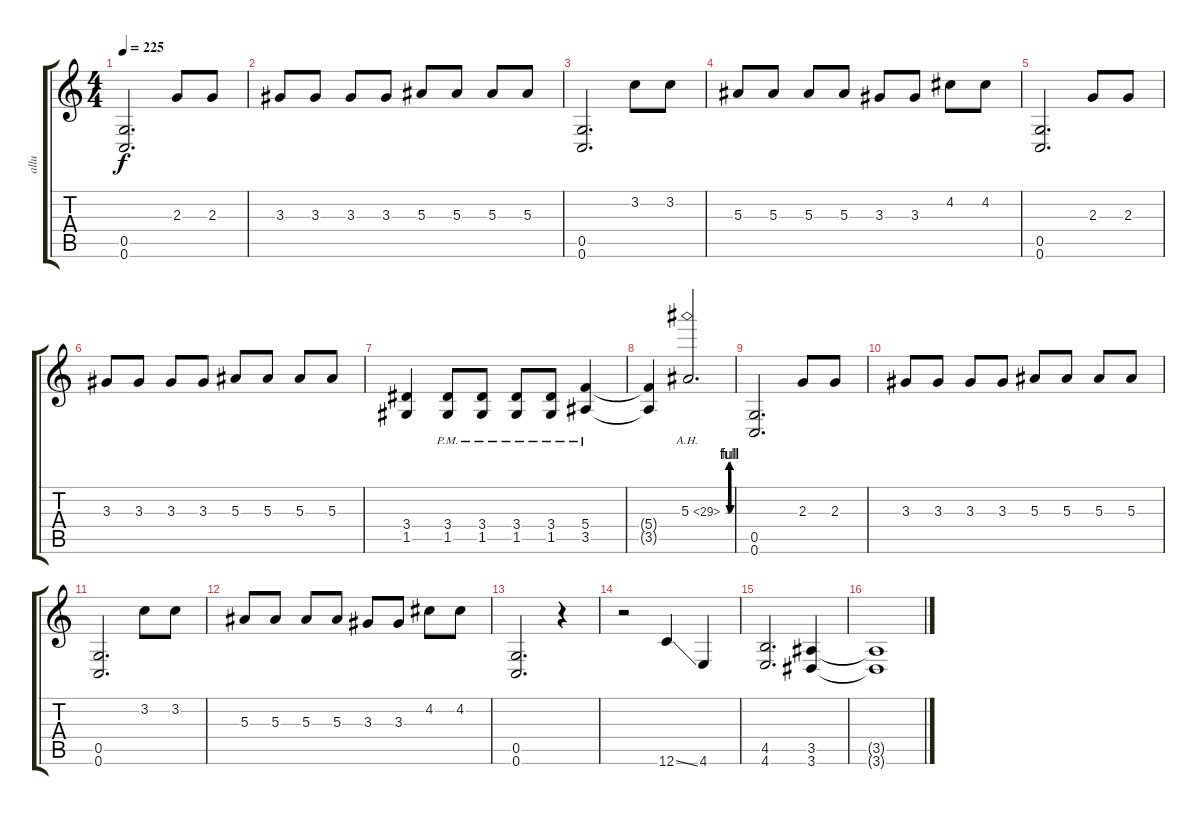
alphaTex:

\track ("allu" "allu") {instrument distortionguitar}
\staff {score tabs}
\tuning (D4 A3 F3 C3 G2 C2) {hide}
\ts (4 4)
\tempo 225
\clef g2
\ks c
(0.5 0.6).2{d dy f} 2.3.8 2.3.8 |
3.3.8 3.3.8 3.3.8 3.3.8 5.3.8 5.3.8 5.3.8 5.3.8 |
(0.5 0.6).2{d} 3.2.8 3.2.8 |
5.3.8 5.3.8 5.3.8 5.3.8 3.3.8 3.3.8 4.2.8 4.2.8 |
(0.5 0.6).2{d} 2.3.8 2.3.8 |
3.3.8 3.3.8 3.3.8 3.3.8 5.3.8 5.3.8 5.3.8 5.3.8 |
(3.4 1.5).4 (3.4{pm} 1.5).8 (3.4{pm} 1.5).8 (3.4{pm} 1.5).8 (3.4{pm} 1.5).8 (5.4{pm} 3.5).4 |
(5.4{t} 3.5{t}).4 5.3{be (custom 0 0 15 0 30 0 38 4 45 0 52 4 60 0) ah 24}.2{d} |
(0.5 0.6).2{d} 2.3.8 2.3.8 |
3.3.8 3.3.8 3.3.8 3.3.8 5.3.8 5.3.8 5.3.8 5.3.8 |
(0.5 0.6).2{d} 3.2.8 3.2.8 |
5.3.8 5.3.8 5.3.8 5.3.8 3.3.8 3.3.8 4.2.8 4.2.8 |
(0.5 0.6).2{d} r.4 |
r.2 12.6{ss}.4 4.6.4 |
(4.5 4.6).2{d} (3.5 3.6).4 |
(3.5{t} 3.6{t}).1
